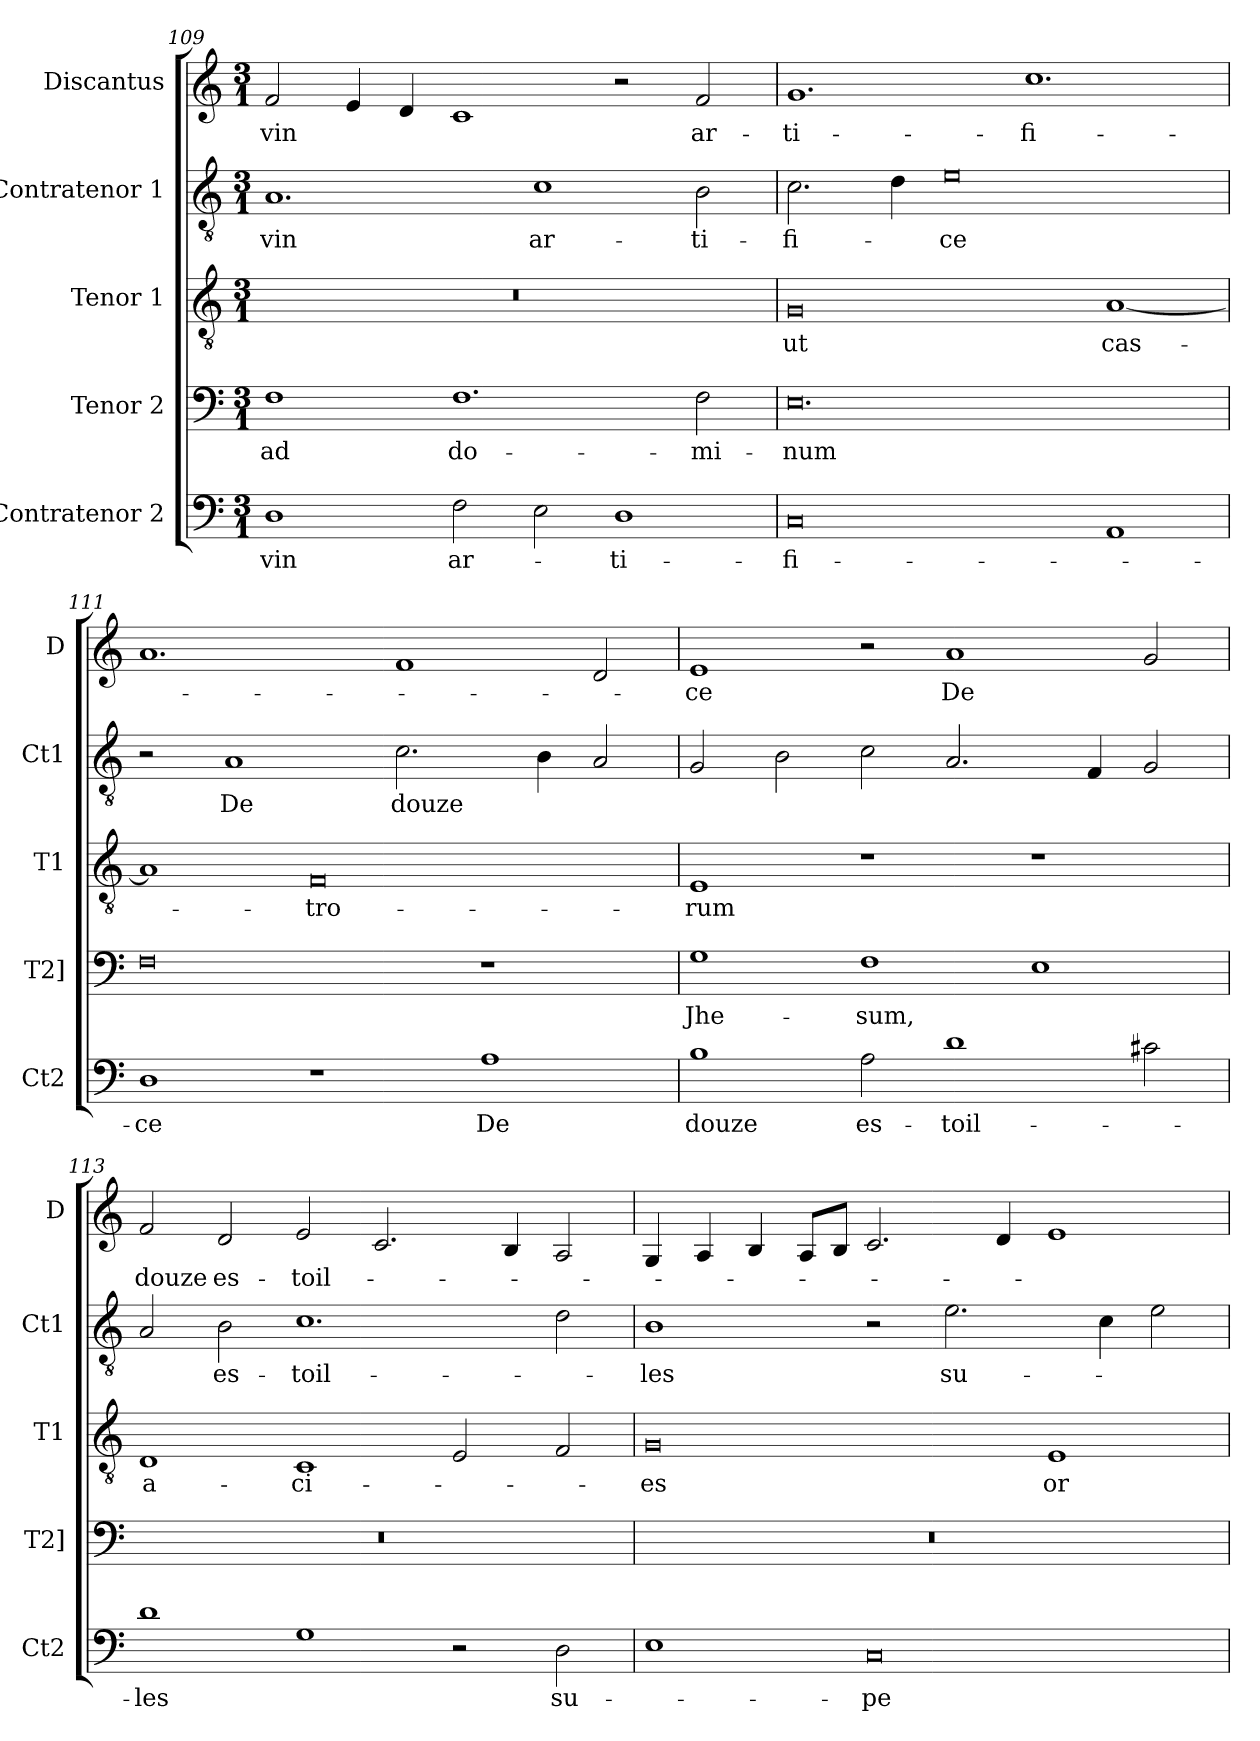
**kern	**text	**kern	**text	**kern	**text	**kern	**text	**kern	**text
*part5	*part5	*part4	*part4	*part3	*part3	*part2	*part2	*part1	*part1
*staff5	*staff5	*staff4	*staff4	*staff3	*staff3	*staff2	*staff2	*staff1	*staff1
*I"Contratenor 2	*	*I"Tenor 2	*	*I"Tenor 1	*	*I"Contratenor 1	*	*I"Discantus	*
*I'Ct2	*	*I'T2]	*	*I'T1	*	*I'Ct1	*	*I'D	*
*clefF4	*	*clefF4	*	*clefGv2	*	*clefGv2	*	*clefG2	*
*k[]	*	*k[]	*	*k[]	*	*k[]	*	*k[]	*
*M3/1	*	*M3/1	*	*M3/1	*	*M3/1	*	*M3/1	*
=109	=109	=109	=109	=109	=109	=109	=109	=109	=109
1D	-vin	1F	ad	0.r	.	1.A	-vin	2f	-vin
.	.	.	.	.	.	.	.	4e	.
.	.	.	.	.	.	.	.	4d	.
2F	ar-	1.F	do-	.	.	.	.	1c	.
2E	.	.	.	.	.	1c	ar-	.	.
1D	-ti-	.	.	.	.	.	.	2r	.
.	.	2F	-mi-	.	.	2B	-ti-	2f	ar-
=110	=110	=110	=110	=110	=110	=110	=110	=110	=110
0C	-fi-	0.E	-num	0G	ut	2.c	-fi-	1.g	-ti-
.	.	.	.	.	.	4d	.	.	.
.	.	.	.	.	.	0e	-ce	.	.
.	.	.	.	.	.	.	.	1.cc	-fi-
1AA	.	.	.	[1A	cas-	.	.	.	.
=111	=111	=111	=111	=111	=111	=111	=111	=111	=111
1D	-ce	0F	.	1A]	.	2r	.	1.a	.
.	.	.	.	.	.	1A	De	.	.
1r	.	.	.	0F	-tro-	.	.	.	.
.	.	.	.	.	.	2.c	douze	1f	.
1A	De	1r	.	.	.	.	.	.	.
.	.	.	.	.	.	4B	.	.	.
.	.	.	.	.	.	2A	.	2d	.
=112	=112	=112	=112	=112	=112	=112	=112	=112	=112
1B	douze	1G	Jhe-	1E	-rum	2G	.	1e	-ce
.	.	.	.	.	.	2B	.	.	.
2A	es-	1F	-sum,	1r	.	2c	.	2r	.
1d	-toil-	.	.	.	.	2.A	.	1a	De
.	.	1E	.	1r	.	.	.	.	.
.	.	.	.	.	.	4F	.	.	.
2c#X	.	.	.	.	.	2G	.	2g	.
=113	=113	=113	=113	=113	=113	=113	=113	=113	=113
1d	-les	0.r	.	1D	a-	2A	.	2f	douze
.	.	.	.	.	.	2B	es-	2d	es-
1G	.	.	.	1C	-ci-	1.c	-toil-	2e	-toil-
.	.	.	.	.	.	.	.	2.c	.
2r	.	.	.	2E	.	.	.	.	.
.	.	.	.	.	.	.	.	4B	.
2D	su-	.	.	2F	.	2d	.	2A	.
=114	=114	=114	=114	=114	=114	=114	=114	=114	=114
1E	.	0.r	.	0G	-es	1B	-les	4G	.
.	.	.	.	.	.	.	.	4A	.
.	.	.	.	.	.	.	.	4B	.
.	.	.	.	.	.	.	.	8AL	.
.	.	.	.	.	.	.	.	8BJ	.
0C	-pe-	.	.	.	.	2r	.	2.c	.
.	.	.	.	.	.	2.e	su-	.	.
.	.	.	.	.	.	.	.	4d	.
.	.	.	.	1E	or-	.	.	1e	.
.	.	.	.	.	.	4c	.	.	.
.	.	.	.	.	.	2e	.	.	.
=	=	=	=	=	=	=	=	=	=
*-	*-	*-	*-	*-	*-	*-	*-	*-	*-
